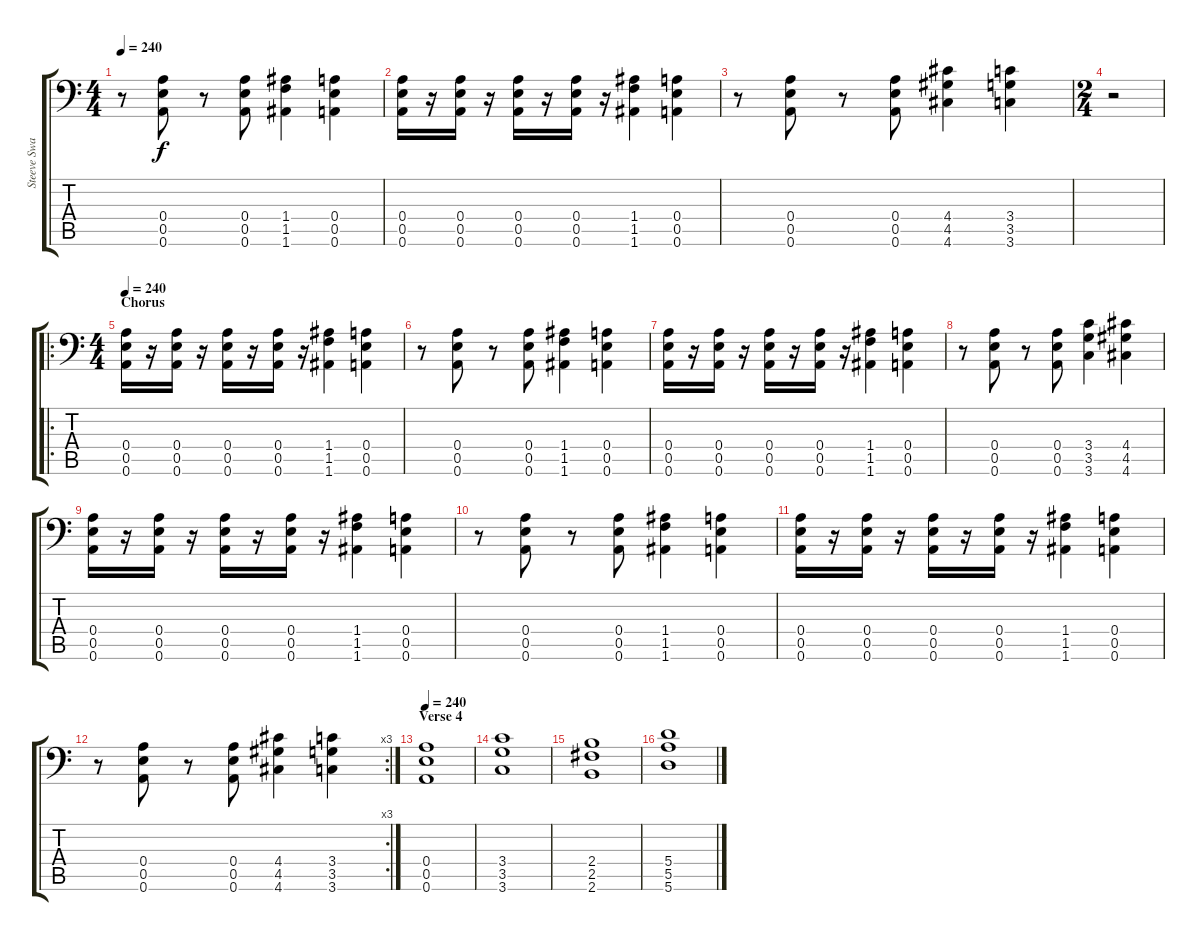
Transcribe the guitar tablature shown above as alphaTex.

\track ("Steeve Swanson - Overdub/Solo" "Steeve Swa") {instrument overdrivenguitar}
\staff {score tabs}
\tuning (B3 Gb3 D3 A2 E2 A1) {hide}
\ts (4 4)
\tempo 240
\clef f4
\ks c
r.8{dy f} (0.4 0.5 0.6).8 r.8 (0.4 0.5 0.6).8 (1.4 1.5 1.6).4 (0.4 0.5 0.6).4 |
(0.4 0.5 0.6).16 r.16 (0.4 0.5 0.6).16 r.16 (0.4 0.5 0.6).16 r.16 (0.4 0.5 0.6).16 r.16 (1.4 1.5 1.6).4 (0.4 0.5 0.6).4 |
r.8 (0.4 0.5 0.6).8 r.8 (0.4 0.5 0.6).8 (4.4 4.5 4.6).4 (3.4 3.5 3.6).4 |
\ts (2 4)
r.2 |
\ro
\ts (4 4)
\section ("" "Chorus")
\tempo 240
(0.4 0.5 0.6).16{volume 12 balance 12 instrument overdrivenguitar} r.16 (0.4 0.5 0.6).16 r.16 (0.4 0.5 0.6).16 r.16 (0.4 0.5 0.6).16 r.16 (1.4 1.5 1.6).4 (0.4 0.5 0.6).4 |
r.8 (0.4 0.5 0.6).8 r.8 (0.4 0.5 0.6).8 (1.4 1.5 1.6).4 (0.4 0.5 0.6).4 |
(0.4 0.5 0.6).16 r.16 (0.4 0.5 0.6).16 r.16 (0.4 0.5 0.6).16 r.16 (0.4 0.5 0.6).16 r.16 (1.4 1.5 1.6).4 (0.4 0.5 0.6).4 |
r.8 (0.4 0.5 0.6).8 r.8 (0.4 0.5 0.6).8 (3.4 3.5 3.6).4 (4.4 4.5 4.6).4 |
(0.4 0.5 0.6).16 r.16 (0.4 0.5 0.6).16 r.16 (0.4 0.5 0.6).16 r.16 (0.4 0.5 0.6).16 r.16 (1.4 1.5 1.6).4 (0.4 0.5 0.6).4 |
r.8 (0.4 0.5 0.6).8 r.8 (0.4 0.5 0.6).8 (1.4 1.5 1.6).4 (0.4 0.5 0.6).4 |
(0.4 0.5 0.6).16 r.16 (0.4 0.5 0.6).16 r.16 (0.4 0.5 0.6).16 r.16 (0.4 0.5 0.6).16 r.16 (1.4 1.5 1.6).4 (0.4 0.5 0.6).4 |
\rc 3
r.8 (0.4 0.5 0.6).8 r.8 (0.4 0.5 0.6).8 (4.4 4.5 4.6).4 (3.4 3.5 3.6).4 |
\section ("" "Verse 4")
\tempo 240
(0.4 0.5 0.6).1{volume 12 balance 12 instrument overdrivenguitar} |
(3.4 3.5 3.6).1 |
(2.4 2.5 2.6).1 |
(5.4 5.5 5.6).1
